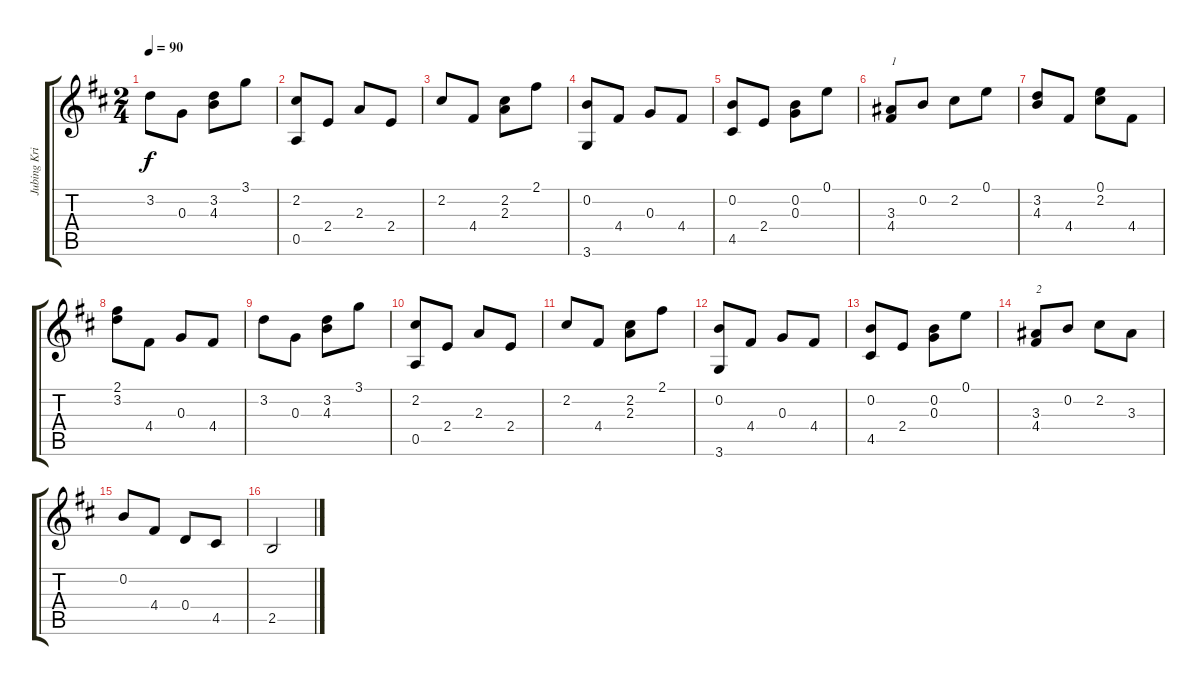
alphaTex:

\track ("Jubing Kristianto" "Jubing Kri") {instrument acousticguitarsteel}
\staff {score tabs}
\tuning (E4 B3 G3 D3 A2 E2) {hide}
\ts (2 4)
\tempo 90
\clef g2
\ks bminor
3.2.8{dy f} 0.3.8 (3.2 4.3).8 3.1.8 |
(2.2 0.5).8 2.4.8 2.3.8 2.4.8 |
2.2.8 4.4.8 (2.2 2.3).8 2.1.8 |
(0.2 3.6).8 4.4.8 0.3.8 4.4.8 |
(0.2 4.5).8 2.4.8 (0.2 0.3).8 0.1.8 |
\ks d
(3.3 4.4).8{txt "1"} 0.2.8 2.2.8 0.1.8 |
(3.2 4.3).8 4.4.8 (0.1 2.2).8 4.4.8 |
(2.1 3.2).8 4.4.8 0.3.8 4.4.8 |
\ks bminor
3.2.8 0.3.8 (3.2 4.3).8 3.1.8 |
(2.2 0.5).8 2.4.8 2.3.8 2.4.8 |
2.2.8 4.4.8 (2.2 2.3).8 2.1.8 |
(0.2 3.6).8 4.4.8 0.3.8 4.4.8 |
(0.2 4.5).8 2.4.8 (0.2 0.3).8 0.1.8 |
(3.3 4.4).8{txt "2"} 0.2.8 2.2.8 3.3.8 |
0.2.8 4.4.8 0.4.8 4.5.8 |
2.5.2
